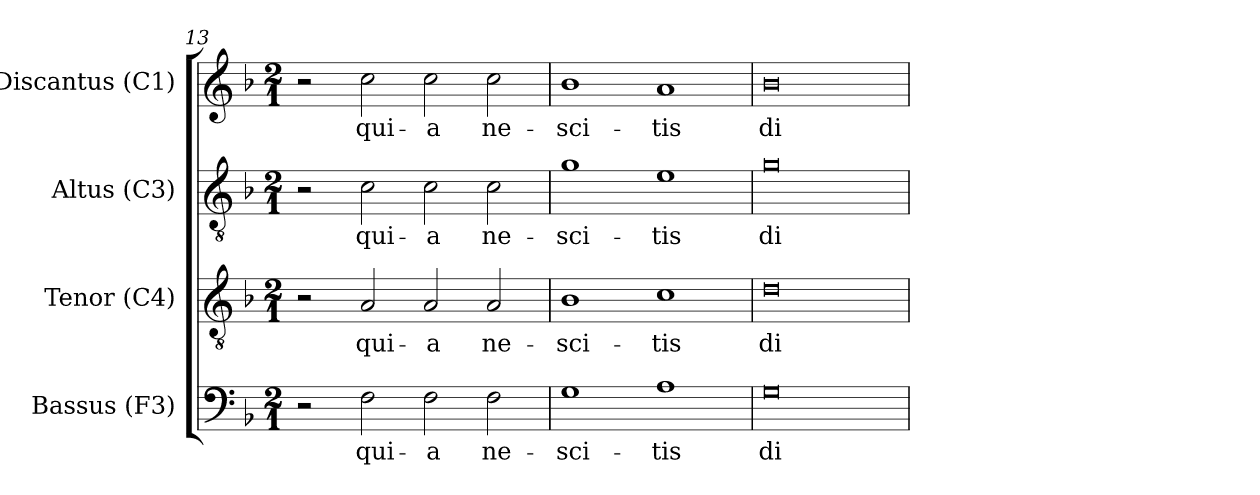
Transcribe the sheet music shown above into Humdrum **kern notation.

**kern	**text	**kern	**text	**kern	**text	**kern	**text
*part4	*part4	*part3	*part3	*part2	*part2	*part1	*part1
*staff4	*staff4	*staff3	*staff3	*staff2	*staff2	*staff1	*staff1
*I"Bassus (F3)	*	*I"Tenor (C4)	*	*I"Altus (C3)	*	*I"Discantus (C1)	*
*I'B.	*	*I'T.	*	*I'A.	*	*I'D.	*
*clefF4	*	*clefGv2	*	*clefGv2	*	*clefG2	*
*k[b-]	*	*k[b-]	*	*k[b-]	*	*k[b-]	*
*F:	*	*F:	*	*F:	*	*F:	*
*M2/1	*	*M2/1	*	*M2/1	*	*M2/1	*
=13	=13	=13	=13	=13	=13	=13	=13
2r	.	2r	.	2r	.	2r	.
!	!LO:LY:b:cj	!	!LO:LY:b:cj	!	!LO:LY:b:cj	!	!LO:LY:b:cj
2F\	qui-	2A/	qui-	2c\	qui-	2cc\	qui-
!	!LO:LY:b:cj	!	!LO:LY:b:cj	!	!LO:LY:b:cj	!	!LO:LY:b:cj
2F\	-a	2A/	-a	2c\	-a	2cc\	-a
!	!LO:LY:b:cj	!	!LO:LY:b:cj	!	!LO:LY:b:cj	!	!LO:LY:b:cj
2F\	ne-	2A/	ne-	2c\	ne-	2cc\	ne-
=14	=14	=14	=14	=14	=14	=14	=14
!	!LO:LY:b:cj	!	!LO:LY:b:cj	!	!LO:LY:b:cj	!	!LO:LY:b:cj
1G	-sci-	1B-	-sci-	1g	-sci-	1b-	-sci-
!	!LO:LY:b:cj	!	!LO:LY:b:cj	!	!LO:LY:b:cj	!	!LO:LY:b:cj
1A	-tis	1c	-tis	1e	-tis	1a	-tis
=15	=15	=15	=15	=15	=15	=15	=15
!	!LO:LY:b:rj	!	!LO:LY:b:rj	!	!LO:LY:b:rj	!	!LO:LY:b:rj
0G	di-	0d	di-	0g	di-	0b-	di-
=	=	=	=	=	=	=	=
*-	*-	*-	*-	*-	*-	*-	*-
